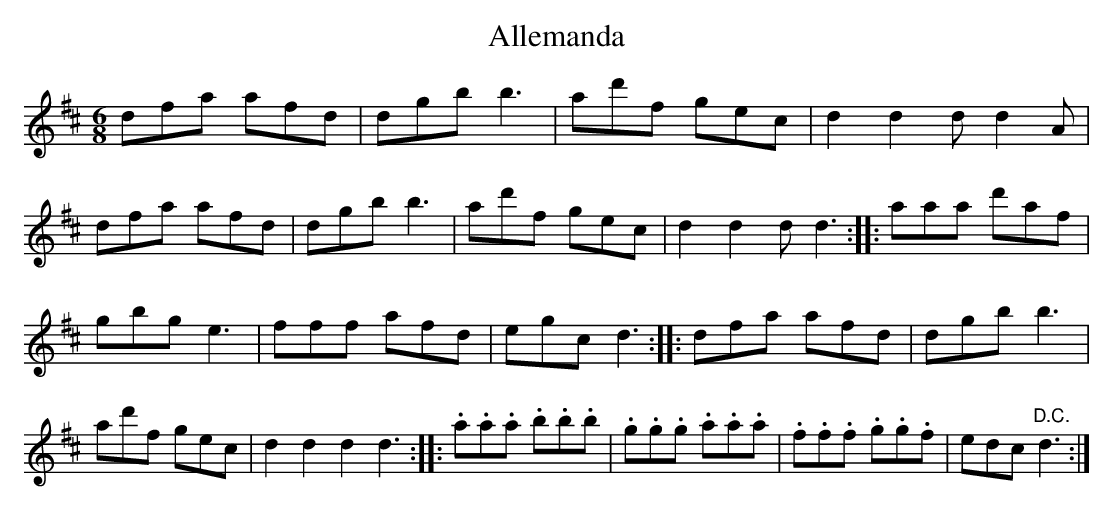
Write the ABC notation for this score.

X:1
T:Allemanda
M:6/8
K:D
dfa afd| dgb b3| ad'f gec| d2d2d d2A|\
dfa afd| dgb b3| ad'f gec| d2d2d d3::\
aaa d'af| gbg e3| fff afd| egc d3::\
dfa afd| dgb b3| ad'f gec| d2d2d2 d3::\
.a.a.a .b.b.b| .g.g.g .a.a.a| .f.f.f .g.g.f| edc "D.C."d3:|
